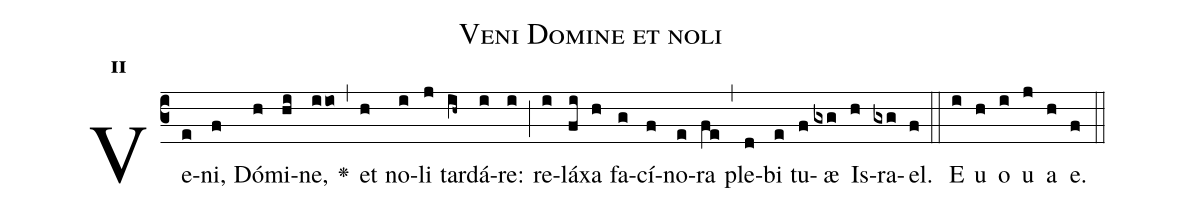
name:Veni Domine et noli;
office-part:Antiphona;
mode:2;
%%
initial-style: 1;
name: Veni Domine et noli
book: Antiphonae & Responsoria/Tomus I, p. 50;
occasion: Hebdomada IV Adventus Dominica;
office-part: Vesperae I Ant 2;
user-notes: ;
commentary: ;
annotation: 2*-4a;
centering-scheme: english;
fontsize: 12;
font: OFLSortsMillGoudy;
height: 11;
width: 4.5;
%%
(c3)Ve(e)ni,(f) Dó(h)mi(hi)ne,(iio) <v>\greheightstar</v>(,) et(h) no(i)li(j) tar(ih~)dá(i)re:(i) (;) re(i)lá(fi)xa(h) fa(g)cí(f)no(e)ra(fe) (,) ple(d)bi(e) tu(f)æ(gxg) Is(h)ra(gxg)el.(f) (::)
E(i) u(h) o(i) u(j) a(h) e.(f) (::)
